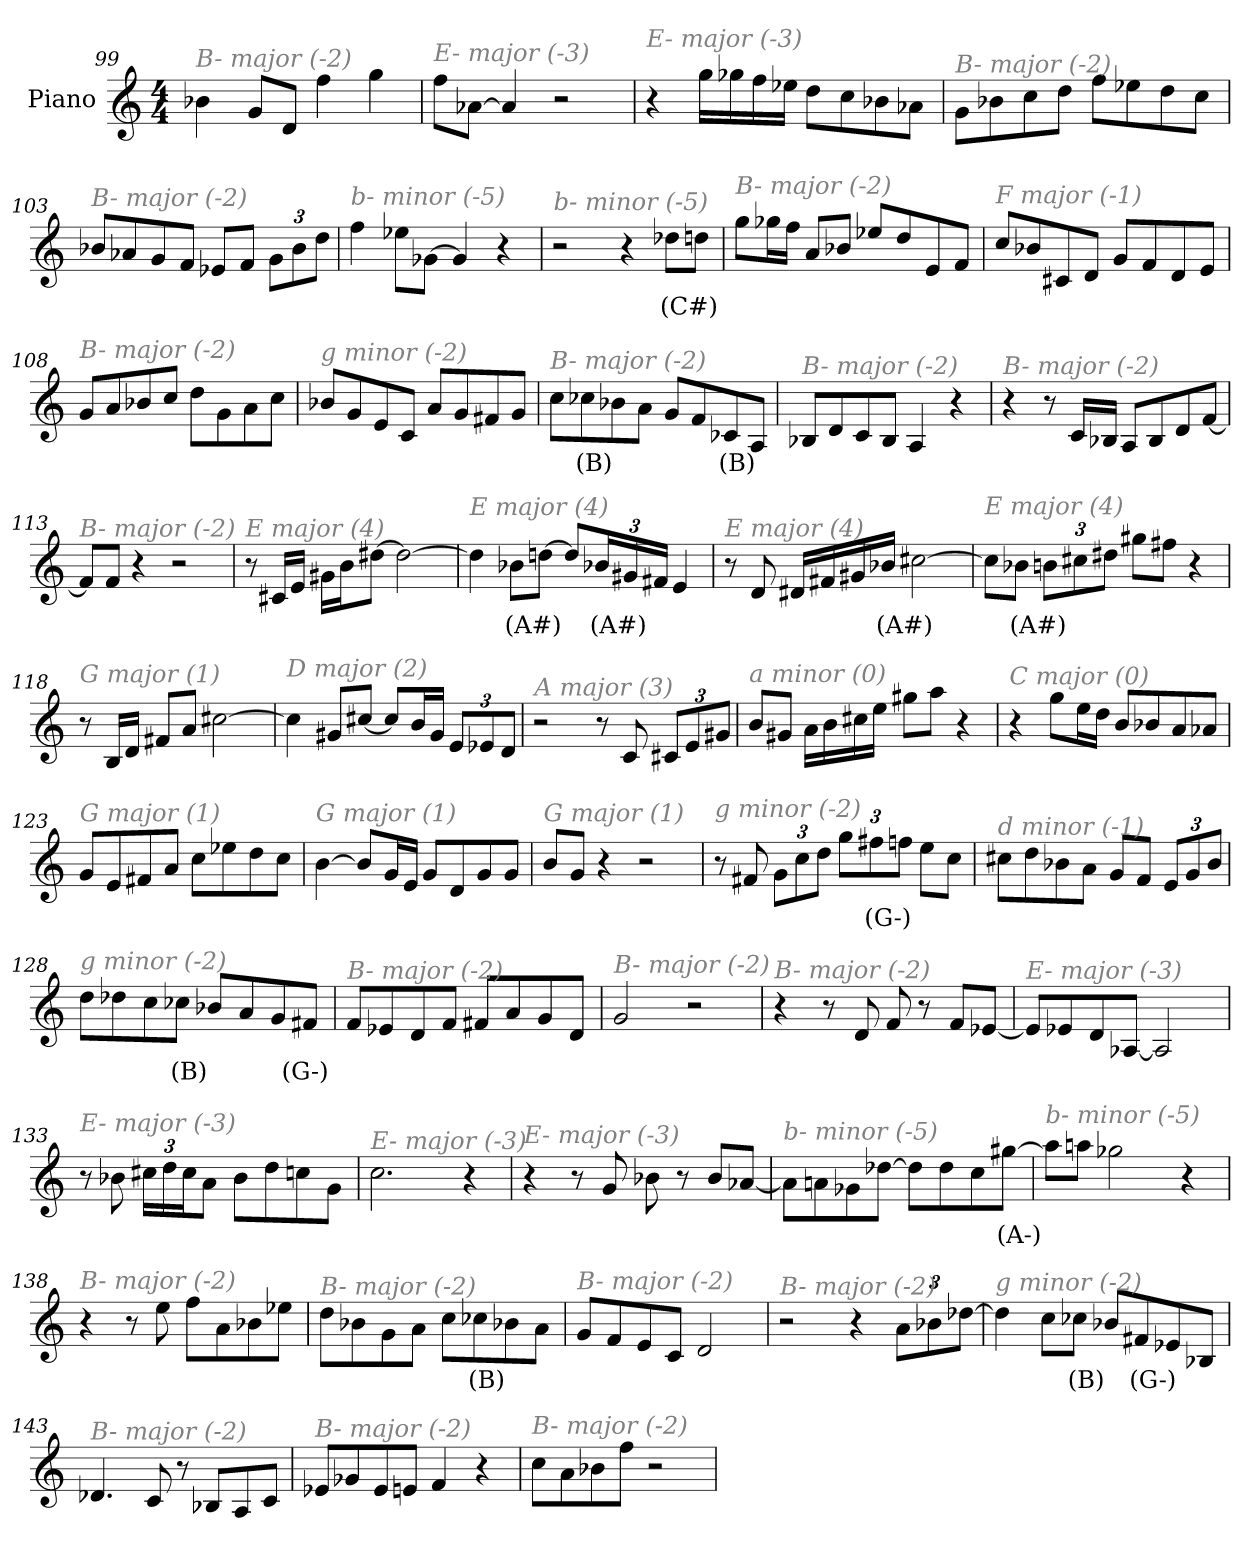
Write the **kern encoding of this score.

**kern	**text
*part1	*part1
*staff1	*staff1
*I"Piano	*
*I'Pno	*
*clefG2	*
*k[]	*
*M4/4	*
=99	=99
!LO:TX:i:color=#808080:t=B- major (-2)	!
4b-X\	.
8g/L	.
8d/J	.
4ff\	.
4gg\	.
=100	=100
!LO:TX:i:color=#808080:t=E- major (-3)	!
8ff\L	.
[8a-X\J	.
4a-/]	.
2r	.
!!LO:LB:g=z
=101	=101
!LO:TX:i:color=#808080:t=E- major (-3)	!
4r	.
16gg\LL	.
16gg-X\	.
16ff\	.
16ee-X\JJ	.
8dd\L	.
8cc\	.
8b-X\	.
8a-X\J	.
=102	=102
!LO:TX:i:color=#808080:t=B- major (-2)	!
8g\L	.
8b-X\	.
8cc\	.
8dd\J	.
8ff\L	.
8ee-X\	.
8dd\	.
8cc\J	.
=103	=103
!LO:TX:i:color=#808080:t=B- major (-2)	!
8b-X/L	.
8a-X/	.
8g/	.
8f/J	.
8e-X/L	.
8f/J	.
*Xbrackettup	*
12g\L	.
12b-\	.
12dd\J	.
=104	=104
!LO:TX:i:color=#808080:t=b- minor (-5)	!
4ff\	.
8ee-X\L	.
[8g-X\J	.
4g-/]	.
4r	.
!!LO:LB:g=z
=105	=105
!LO:TX:i:color=#808080:t=b- minor (-5)	!
2r	.
4r	.
8dd-Xi\L	(C#)
8dd\J	.
=106	=106
!LO:TX:i:color=#808080:t=B- major (-2)	!
8gg\L	.
16gg-X\L	.
16ff\JJ	.
8a/L	.
8b-X/J	.
8ee-X/L	.
8dd/	.
8e/	.
8f/J	.
=107	=107
!LO:TX:i:color=#808080:t=F major (-1)	!
8cc/L	.
8b-X/	.
8c#X/	.
8d/J	.
8g/L	.
8f/	.
8d/	.
8e/J	.
=108	=108
!LO:TX:i:color=#808080:t=B- major (-2)	!
8g/L	.
8a/	.
8b-X/	.
8cc/J	.
8dd\L	.
8g\	.
8a\	.
8cc\J	.
!!LO:LB:g=z
=109	=109
!LO:TX:i:color=#808080:t=g minor (-2)	!
8b-X/L	.
8g/	.
8e/	.
8c/J	.
8a/L	.
8g/	.
8f#X/	.
8g/J	.
=110	=110
!LO:TX:i:color=#808080:t=B- major (-2)	!
8cc\L	.
8cc-Xi\	(B)
8b-X\	.
8a\J	.
8g/L	.
8f/	.
8c-Xi/	(B)
8A/J	.
=111	=111
!LO:TX:i:color=#808080:t=B- major (-2)	!
8B-X/L	.
8d/	.
8c/	.
8B-/J	.
4A/	.
4r	.
=112	=112
!LO:TX:i:color=#808080:t=B- major (-2)	!
4r	.
8r	.
16c/LL	.
16B-X/JJ	.
8A/L	.
8B-/	.
8d/	.
[8f/J	.
!!LO:LB:g=z
=113	=113
!LO:TX:i:color=#808080:t=B- major (-2)	!
8f/L]	.
8f/J	.
4r	.
2r	.
=114	=114
!LO:TX:i:color=#808080:t=E major (4)	!
8r	.
16c#X/LL	.
16e/JJ	.
16g#X\LL	.
16b\J	.
[8dd#X\J	.
2dd#\_	.
=115	=115
!LO:TX:i:color=#808080:t=E major (4)	!
4dd#\]	.
8b-Xi\L	(A#)
[8ddn\J	.
8dd/L]	.
24b-Xi/L	(A#)
24g#X/	.
24f#X/JJ	.
4e/	.
=116	=116
!LO:TX:i:color=#808080:t=E major (4)	!
8r	.
8d/	.
16d#X/LL	.
16f#X/	.
16g#X/	.
16b-Xi/JJ	(A#)
[2cc#X\	.
!!LO:LB:g=z
=117	=117
!LO:TX:i:color=#808080:t=E major (4)	!
8cc#\L]	.
8b-Xi\J	(A#)
12b\L	.
12cc#X\	.
12dd#X\J	.
8gg#X\L	.
8ff#X\J	.
4r	.
=118	=118
!LO:TX:i:color=#808080:t=G major (1)	!
8r	.
16B/LL	.
16d/JJ	.
8f#X/L	.
8a/J	.
[2cc#X\	.
=119	=119
!LO:TX:i:color=#808080:t=D major (2)	!
4cc#\]	.
8g#X/L	.
[8cc#X/J	.
8cc#/L]	.
16b/L	.
16g#/JJ	.
12e/L	.
12e-X/	.
12d/J	.
=120	=120
!LO:TX:i:color=#808080:t=A major (3)	!
2r	.
8r	.
8c/	.
12c#X/L	.
12e/	.
12g#X/J	.
!!LO:LB:g=z
=121	=121
!LO:TX:i:color=#808080:t=a minor (0)	!
8b/L	.
8g#X/J	.
16a\LL	.
16b\	.
16cc#X\	.
16ee\JJ	.
8gg#X\L	.
8aa\J	.
4r	.
=122	=122
!LO:TX:i:color=#808080:t=C major (0)	!
4r	.
8gg\L	.
16ee\L	.
16dd\JJ	.
8b/L	.
8b-X/	.
8a/	.
8a-X/J	.
=123	=123
!LO:TX:i:color=#808080:t=G major (1)	!
8g/L	.
8e/	.
8f#X/	.
8a/J	.
8cc\L	.
8ee-X\	.
8dd\	.
8cc\J	.
=124	=124
!LO:TX:i:color=#808080:t=G major (1)	!
[4b\	.
8b/L]	.
16g/L	.
16e/JJ	.
8g/L	.
8d/	.
8g/	.
8g/J	.
!!LO:LB:g=z
=125	=125
!LO:TX:i:color=#808080:t=G major (1)	!
8b/L	.
8g/J	.
4r	.
2r	.
=126	=126
!LO:TX:i:color=#808080:t=g minor (-2)	!
8r	.
8f#X/	.
12g\L	.
12cc\	.
12dd\J	.
12gg\L	.
12ff#Xi\	(G-)
12ff\J	.
8ee\L	.
8cc\J	.
=127	=127
!LO:TX:i:color=#808080:t=d minor (-1)	!
8cc#X\L	.
8dd\	.
8b-X\	.
8a\J	.
8g/L	.
8f/J	.
12e/L	.
12g/	.
12b-/J	.
=128	=128
!LO:TX:i:color=#808080:t=g minor (-2)	!
8dd\L	.
8dd-X\	.
8cc\	.
8cc-Xi\J	(B)
8b-X/L	.
8a/	.
8g/	.
8f#Xi/J	(G-)
!!LO:LB:g=z
=129	=129
!LO:TX:i:color=#808080:t=B- major (-2)	!
8f/L	.
8e-X/	.
8d/	.
8f/J	.
8f#X/L	.
8a/	.
8g/	.
8d/J	.
=130	=130
!LO:TX:i:color=#808080:t=B- major (-2)	!
2g/	.
2r	.
=131	=131
!LO:TX:i:color=#808080:t=B- major (-2)	!
4r	.
8r	.
8d/	.
8f/	.
8r	.
8f/L	.
[8e-X/J	.
=132	=132
!LO:TX:i:color=#808080:t=E- major (-3)	!
8e-/L]	.
8e-X/	.
8d/	.
[8A-X/J	.
2A-/]	.
=133	=133
!LO:TX:i:color=#808080:t=E- major (-3)	!
8r	.
8b-X\	.
24cc#X\LL	.
24dd\	.
24cc#\J	.
8a\J	.
8b-\L	.
8dd\	.
8ccn\	.
8g\J	.
!!LO:LB:g=z
=134	=134
!LO:TX:i:color=#808080:t=E- major (-3)	!
2.cc\	.
4r	.
=135	=135
!LO:TX:i:color=#808080:t=E- major (-3)	!
4r	.
8r	.
8g/	.
8b-X\	.
8r	.
8b-/L	.
[8a-X/J	.
=136	=136
!LO:TX:i:color=#808080:t=b- minor (-5)	!
8a-\L]	.
8an\	.
8g-X\	.
[8dd-X\J	.
8dd-\L]	.
8dd-\	.
8cc\	.
[8gg#Xi\J	(A-)
=137	=137
!LO:TX:i:color=#808080:t=b- minor (-5)	!
8aa-\L]	.
8aan\J	.
2gg-X\	.
4r	.
=138	=138
!LO:TX:i:color=#808080:t=B- major (-2)	!
4r	.
8r	.
8ee\	.
8ff\L	.
8a\	.
8b-X\	.
8ee-X\J	.
!!LO:PB:g=z
=139	=139
!LO:TX:i:color=#808080:t=B- major (-2)	!
8dd\L	.
8b-X\	.
8g\	.
8a\J	.
8cc\L	.
8cc-Xi\	(B)
8b-X\	.
8a\J	.
=140	=140
!LO:TX:i:color=#808080:t=B- major (-2)	!
8g/L	.
8f/	.
8e/	.
8c/J	.
2d/	.
=141	=141
!LO:TX:i:color=#808080:t=B- major (-2)	!
2r	.
4r	.
12a\L	.
12b-X\	.
[12dd-X\J	.
=142	=142
!LO:TX:i:color=#808080:t=g minor (-2)	!
4dd-\]	.
8cc\L	.
8cc-Xi\J	(B)
8b-X/L	.
8f#Xi/	(G-)
8e-X/	.
8B-X/J	.
=143	=143
!LO:TX:i:color=#808080:t=B- major (-2)	!
4.d-X/	.
8c/	.
8r	.
8B-X/L	.
8A/	.
8c/J	.
!!LO:LB:g=z
=144	=144
!LO:TX:i:color=#808080:t=B- major (-2)	!
8e-X/L	.
8g-X/	.
8e-/	.
8en/J	.
4f/	.
4r	.
=145	=145
!LO:TX:i:color=#808080:t=B- major (-2)	!
8cc\L	.
8a\	.
8b-X\	.
8ff\J	.
2r	.
=	=
*-	*-
